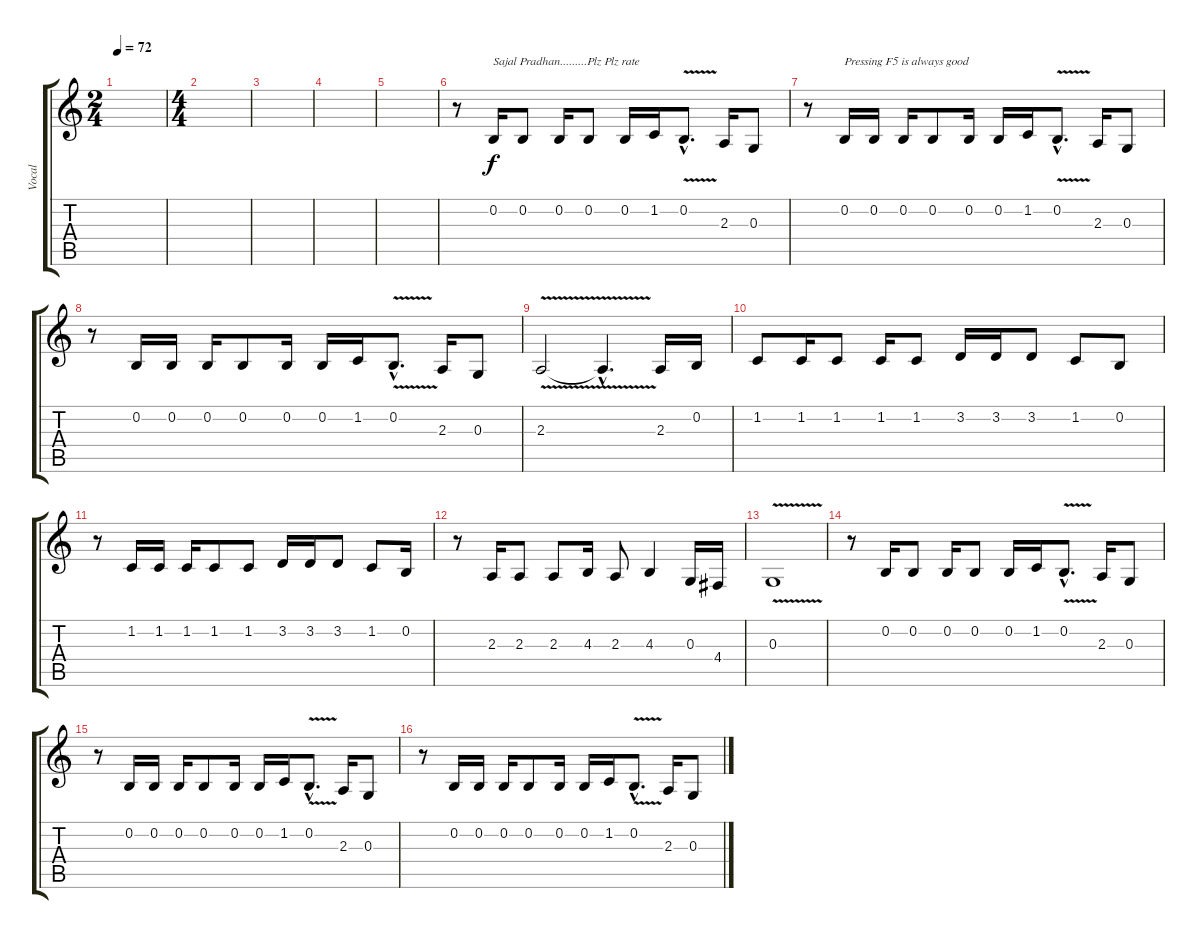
\track ("Vocal" "Vocal") {instrument flute}
\staff {score tabs}
\tuning (E4 B3 G3 D3 A2 E2) {hide}
\ts (2 4)
\tempo 72
\clef g2
\ks c
|
\ts (4 4)
|
|
|
|
r.8 0.2.16{txt "Sajal Pradhan.........Plz Plz rate"} 0.2.8 0.2.16 0.2.8 0.2.16 1.2.16 0.2{v hac}.8{d} 2.3.16 0.3.8 |
r.8 0.2.16{txt "Pressing F5 is always good"} 0.2.16 0.2.16 0.2.8 0.2.16 0.2.16 1.2.16 0.2{v hac}.8{d} 2.3.16 0.3.8 |
r.8 0.2.16 0.2.16 0.2.16 0.2.8 0.2.16 0.2.16 1.2.16 0.2{v hac}.8{d} 2.3.16 0.3.8 |
2.3{v}.2 2.3{hac t}.4{d} 2.3.16 0.2.16 |
1.2.8 1.2.16 1.2.8 1.2.16 1.2.8 3.2.16 3.2.16 3.2.8 1.2.8 0.2.8 |
r.8 1.2.16 1.2.16 1.2.16 1.2.8 1.2.8 3.2.16 3.2.16 3.2.8 1.2.8 0.2.16 |
r.8 2.3.16 2.3.8 2.3.8 4.3.16 2.3.8 4.3.4 0.3.16 4.4.16 |
0.3{v}.1 |
r.8 0.2.16 0.2.8 0.2.16 0.2.8 0.2.16 1.2.16 0.2{v hac}.8{d} 2.3.16 0.3.8 |
r.8 0.2.16 0.2.16 0.2.16 0.2.8 0.2.16 0.2.16 1.2.16 0.2{v hac}.8{d} 2.3.16 0.3.8 |
r.8 0.2.16 0.2.16 0.2.16 0.2.8 0.2.16 0.2.16 1.2.16 0.2{v hac}.8{d} 2.3.16 0.3.8
